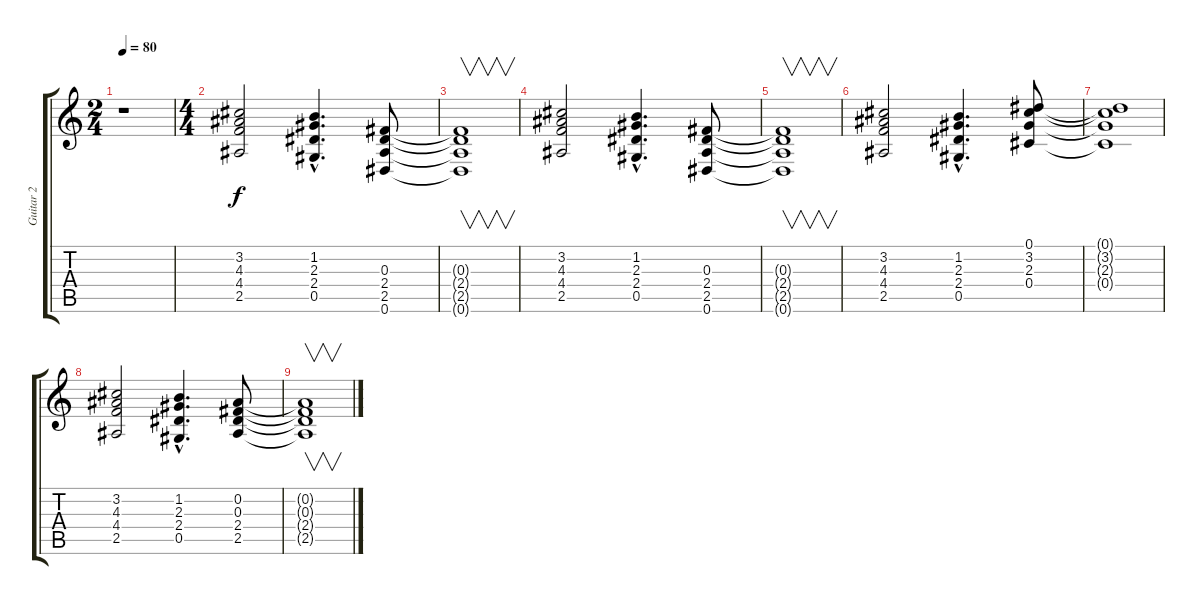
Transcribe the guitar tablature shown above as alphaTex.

\track ("Guitar 2" "Guitar 2") {instrument distortionguitar}
\staff {score tabs}
\tuning (Eb4 Bb3 Gb3 Db3 Ab2 Eb2) {hide}
\ts (2 4)
\tempo 80
\clef g2
\ks c
r.1{dy f instrument distortionguitar} |
\ts (4 4)
(3.2 4.3 4.4 2.5).2 (1.2{hac} 2.3{hac} 2.4{hac} 0.5{hac}).4{d} (0.3 2.4 2.5 0.6).8 |
(0.3{t} 2.4{t} 2.5{t} 0.6{t}).1{v} |
(3.2 4.3 4.4 2.5).2 (1.2{hac} 2.3{hac} 2.4{hac} 0.5{hac}).4{d} (0.3 2.4 2.5 0.6).8 |
(0.3{t} 2.4{t} 2.5{t} 0.6{t}).1{v} |
(3.2 4.3 4.4 2.5).2 (1.2{hac} 2.3{hac} 2.4{hac} 0.5{hac}).4{d} (0.1 3.2 2.3 0.4).8 |
(0.1{t} 3.2{t} 2.3{t} 0.4{t}).1 |
(3.2 4.3 4.4 2.5).2 (1.2{hac} 2.3{hac} 2.4{hac} 0.5{hac}).4{d} (0.2 0.3 2.4 2.5).8 |
(0.2{t} 0.3{t} 2.4{t} 2.5{t}).1{v}
